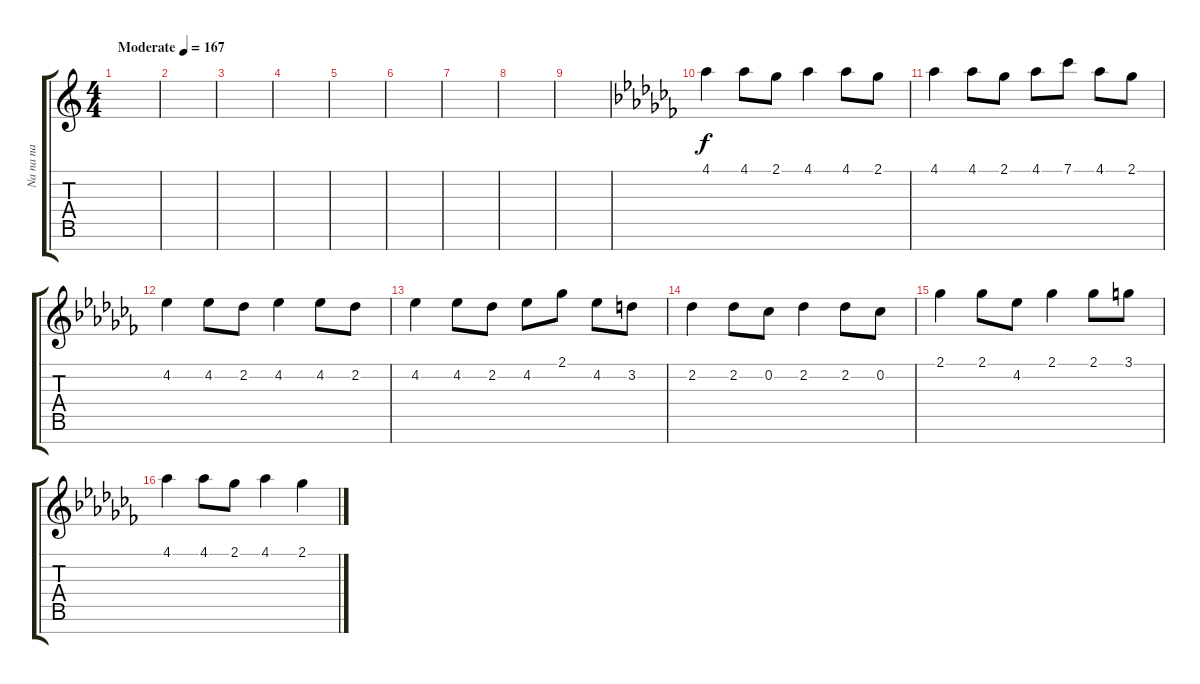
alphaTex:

\track ("Na na na" "Na na na") {instrument distortionguitar}
\staff {score tabs}
\tuning (E4 B3 G3 D3 A2 E2 B1) {hide}
\ts (4 4)
\tempo (167 "Moderate")
\clef g2
\ks c
|
|
|
|
|
|
|
|
|
\ks abminor
4.1.4 4.1.8 2.1.8 4.1.4 4.1.8 2.1.8 |
4.1.4 4.1.8 2.1.8 4.1.8 7.1.8 4.1.8 2.1.8 |
4.2.4 4.2.8 2.2.8 4.2.4 4.2.8 2.2.8 |
4.2.4 4.2.8 2.2.8 4.2.8 2.1.8 4.2.8 3.2.8 |
2.2.4 2.2.8 0.2.8 2.2.4 2.2.8 0.2.8 |
2.1.4 2.1.8 4.2.8 2.1.4 2.1.8 3.1.8 |
4.1.4 4.1.8 2.1.8 4.1.4 2.1.4
